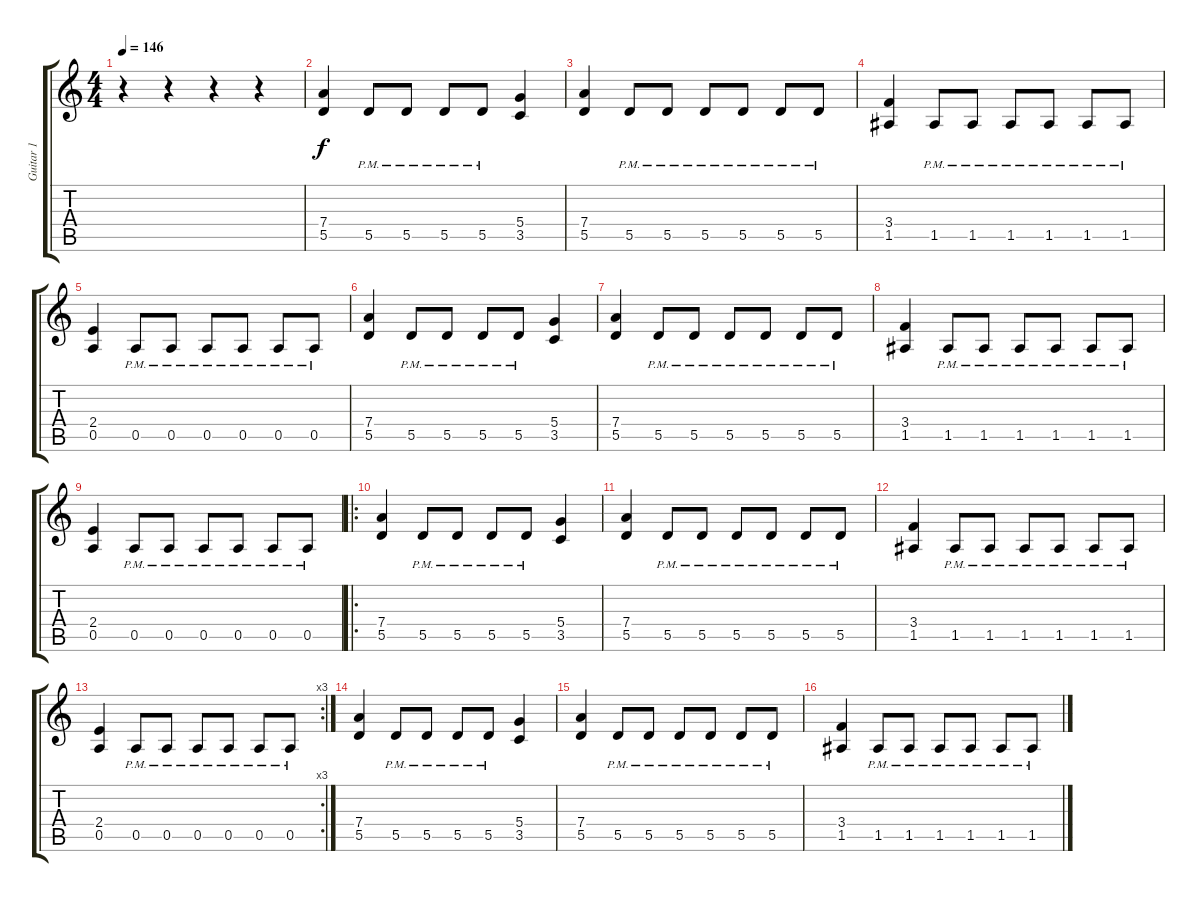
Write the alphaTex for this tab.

\track ("Guitar 1" "Guitar 1") {instrument distortionguitar}
\staff {score tabs}
\tuning (E4 B3 G3 D3 A2 E2) {hide}
\ts (4 4)
\tempo 146
\clef g2
\ks c
r.4{dy f instrument distortionguitar} r.4 r.4 r.4 |
(7.4 5.5).4 5.5{pm}.8 5.5{pm}.8 5.5{pm}.8 5.5{pm}.8 (5.4 3.5).4 |
(7.4 5.5).4 5.5{pm}.8 5.5{pm}.8 5.5{pm}.8 5.5{pm}.8 5.5{pm}.8 5.5{pm}.8 |
(3.4 1.5).4 1.5{pm}.8 1.5{pm}.8 1.5{pm}.8 1.5{pm}.8 1.5{pm}.8 1.5{pm}.8 |
(2.4 0.5).4 0.5{pm}.8 0.5{pm}.8 0.5{pm}.8 0.5{pm}.8 0.5{pm}.8 0.5{pm}.8 |
(7.4 5.5).4 5.5{pm}.8 5.5{pm}.8 5.5{pm}.8 5.5{pm}.8 (5.4 3.5).4 |
(7.4 5.5).4 5.5{pm}.8 5.5{pm}.8 5.5{pm}.8 5.5{pm}.8 5.5{pm}.8 5.5{pm}.8 |
(3.4 1.5).4 1.5{pm}.8 1.5{pm}.8 1.5{pm}.8 1.5{pm}.8 1.5{pm}.8 1.5{pm}.8 |
(2.4 0.5).4 0.5{pm}.8 0.5{pm}.8 0.5{pm}.8 0.5{pm}.8 0.5{pm}.8 0.5{pm}.8 |
\ro
(7.4 5.5).4 5.5{pm}.8 5.5{pm}.8 5.5{pm}.8 5.5{pm}.8 (5.4 3.5).4 |
(7.4 5.5).4 5.5{pm}.8 5.5{pm}.8 5.5{pm}.8 5.5{pm}.8 5.5{pm}.8 5.5{pm}.8 |
(3.4 1.5).4 1.5{pm}.8 1.5{pm}.8 1.5{pm}.8 1.5{pm}.8 1.5{pm}.8 1.5{pm}.8 |
\rc 3
(2.4 0.5).4 0.5{pm}.8 0.5{pm}.8 0.5{pm}.8 0.5{pm}.8 0.5{pm}.8 0.5{pm}.8 |
(7.4 5.5).4 5.5{pm}.8 5.5{pm}.8 5.5{pm}.8 5.5{pm}.8 (5.4 3.5).4 |
(7.4 5.5).4 5.5{pm}.8 5.5{pm}.8 5.5{pm}.8 5.5{pm}.8 5.5{pm}.8 5.5{pm}.8 |
(3.4 1.5).4 1.5{pm}.8 1.5{pm}.8 1.5{pm}.8 1.5{pm}.8 1.5{pm}.8 1.5{pm}.8
